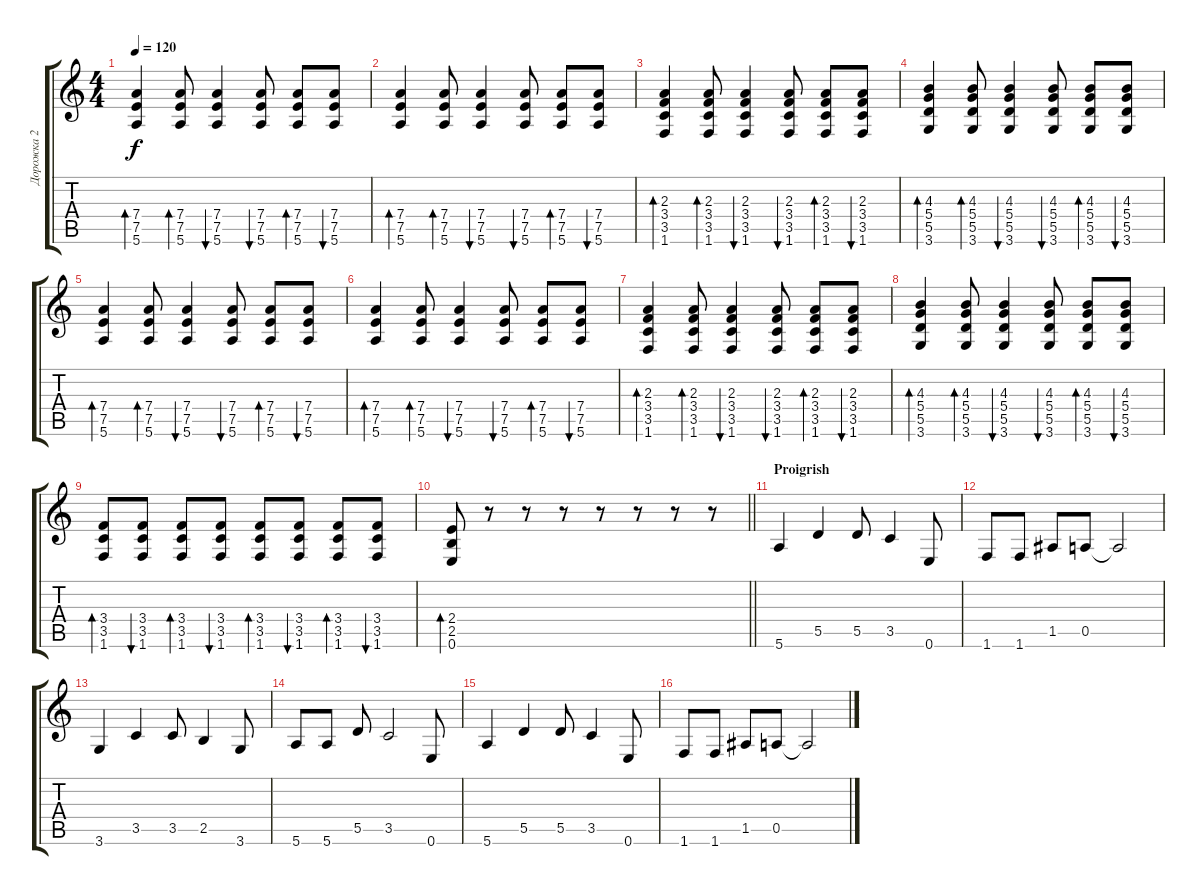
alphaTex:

\track ("Дорожка 2" "Дорожка 2") {instrument acousticguitarsteel}
\staff {score tabs}
\tuning (E4 B3 G3 D3 A2 E2) {hide}
\ts (4 4)
\tempo 120
\clef g2
\ks c
(7.4 7.5 5.6).4{bd 60 dy f} (7.4 7.5 5.6).8{bd 60} (7.4 7.5 5.6).4{bu 60} (7.4 7.5 5.6).8{bu 60} (7.4 7.5 5.6).8{bd 60} (7.4 7.5 5.6).8{bu 60} |
(7.4 7.5 5.6).4{bd 60} (7.4 7.5 5.6).8{bd 60} (7.4 7.5 5.6).4{bu 60} (7.4 7.5 5.6).8{bu 60} (7.4 7.5 5.6).8{bd 60} (7.4 7.5 5.6).8{bu 60} |
(2.3 3.4 3.5 1.6).4{bd 60} (2.3 3.4 3.5 1.6).8{bd 60} (2.3 3.4 3.5 1.6).4{bu 60} (2.3 3.4 3.5 1.6).8{bu 60} (2.3 3.4 3.5 1.6).8{bd 60} (2.3 3.4 3.5 1.6).8{bu 60} |
(4.3 5.4 5.5 3.6).4{bd 60} (4.3 5.4 5.5 3.6).8{bd 60} (4.3 5.4 5.5 3.6).4{bu 60} (4.3 5.4 5.5 3.6).8{bu 60} (4.3 5.4 5.5 3.6).8{bd 60} (4.3 5.4 5.5 3.6).8{bu 60} |
(7.4 7.5 5.6).4{bd 60} (7.4 7.5 5.6).8{bd 60} (7.4 7.5 5.6).4{bu 60} (7.4 7.5 5.6).8{bu 60} (7.4 7.5 5.6).8{bd 60} (7.4 7.5 5.6).8{bu 60} |
(7.4 7.5 5.6).4{bd 60} (7.4 7.5 5.6).8{bd 60} (7.4 7.5 5.6).4{bu 60} (7.4 7.5 5.6).8{bu 60} (7.4 7.5 5.6).8{bd 60} (7.4 7.5 5.6).8{bu 60} |
(2.3 3.4 3.5 1.6).4{bd 60} (2.3 3.4 3.5 1.6).8{bd 60} (2.3 3.4 3.5 1.6).4{bu 60} (2.3 3.4 3.5 1.6).8{bu 60} (2.3 3.4 3.5 1.6).8{bd 60} (2.3 3.4 3.5 1.6).8{bu 60} |
(4.3 5.4 5.5 3.6).4{bd 60} (4.3 5.4 5.5 3.6).8{bd 60} (4.3 5.4 5.5 3.6).4{bu 60} (4.3 5.4 5.5 3.6).8{bu 60} (4.3 5.4 5.5 3.6).8{bd 60} (4.3 5.4 5.5 3.6).8{bu 60} |
(3.4 3.5 1.6).8{bd 60} (3.4 3.5 1.6).8{bu 60} (3.4 3.5 1.6).8{bd 60} (3.4 3.5 1.6).8{bu 60} (3.4 3.5 1.6).8{bd 60} (3.4 3.5 1.6).8{bu 60} (3.4 3.5 1.6).8{bd 60} (3.4 3.5 1.6).8{bu 60} |
\barLineRight lightlight
(2.4 2.5 0.6).8{bd 60} r.8 r.8 r.8 r.8 r.8 r.8 r.8 |
\section ("" "Proigrish")
5.6.4 5.5.4 5.5.8 3.5.4 0.6.8 |
1.6.8 1.6.8 1.5.8 0.5.8 0.5{t}.2 |
3.6.4 3.5.4 3.5.8 2.5.4 3.6.8 |
5.6.8 5.6.8 5.5.8 3.5.2 0.6.8 |
5.6.4 5.5.4 5.5.8 3.5.4 0.6.8 |
1.6.8 1.6.8 1.5.8 0.5.8 0.5{t}.2
